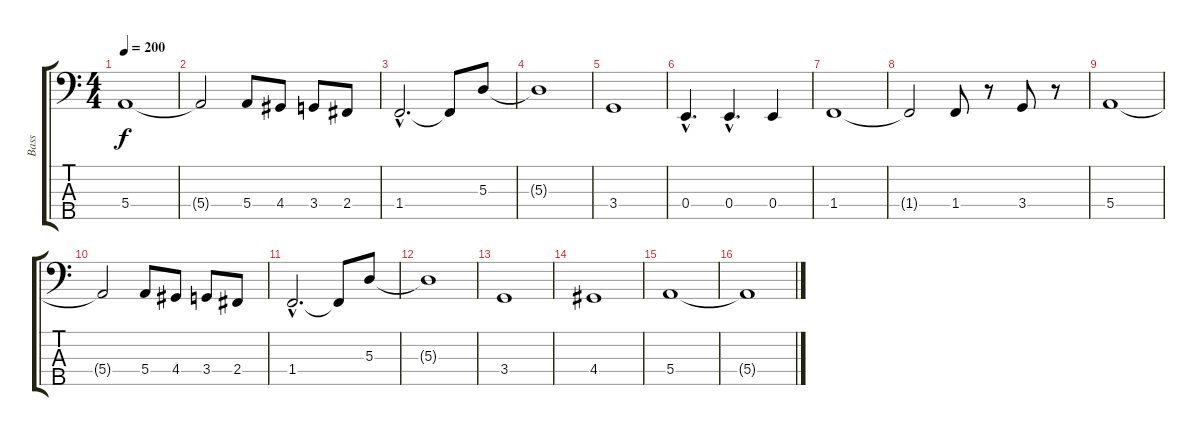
\track ("Bass" "Bass") {instrument electricbassfinger}
\staff {score tabs}
\tuning (G2 D2 A1 E1 B0) {hide}
\ts (4 4)
\tempo 200
\clef f4
\ks c
5.4.1{dy f} |
5.4{t}.2 5.4.8 4.4.8 3.4.8 2.4.8 |
1.4{hac}.2{d} 1.4{t}.8 5.3.8 |
5.3{t}.1 |
3.4.1 |
0.4{hac}.4{d} 0.4{hac}.4{d} 0.4.4 |
\section ("" "")
1.4.1 |
1.4{t}.2 1.4.8 r.8 3.4.8 r.8 |
5.4.1 |
5.4{t}.2 5.4.8 4.4.8 3.4.8 2.4.8 |
1.4{hac}.2{d} 1.4{t}.8 5.3.8 |
5.3{t}.1 |
3.4.1 |
4.4.1 |
5.4.1 |
5.4{t}.1
